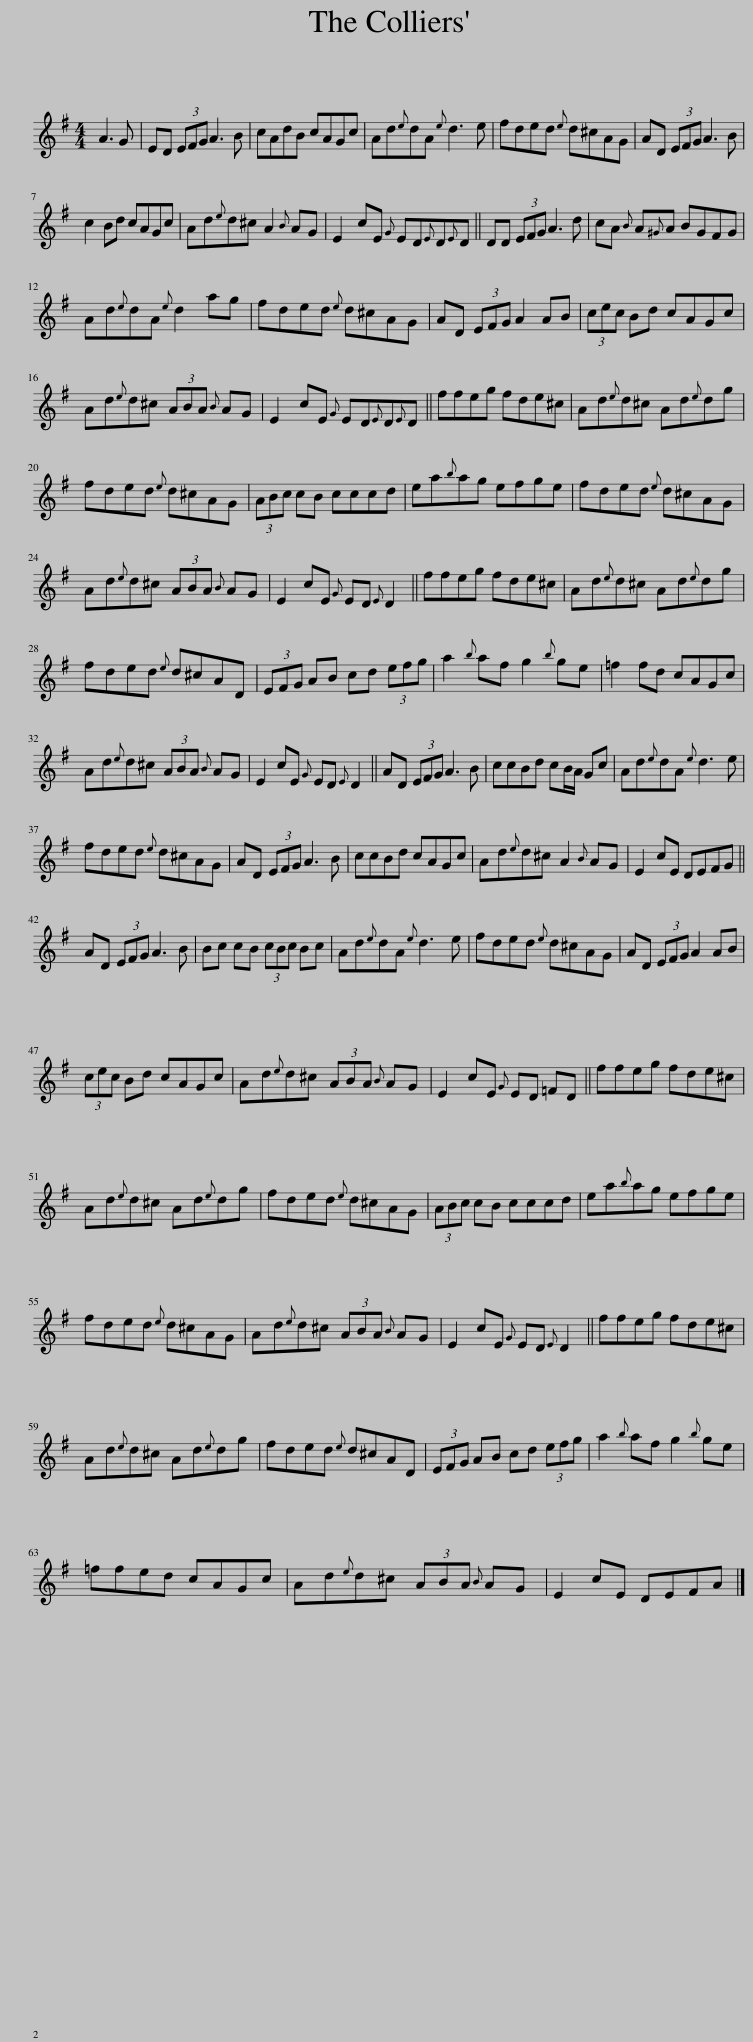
X:1
L:1/8
M:4/4
I:linebreak $
K:G
V:1 treble
V:1
 A3 G | ED (3EFG A3 B | cAdB cAGc | Ad{e}dA{e} d3 e | fded{e} d^cAG | %5
 AD (3EFG A3 B |$ c2 Bd cAGc | Ad{e}d^c A2{B} AG | E2 cE{G} ED{E}D{E}D || DD (3EFG A3 d | %10
 cA{B} A{^G}A BGFG |$ Ad{e}dA{e} d2 ag | fded{e} d^cAG | AD (3EFG A2 AB | (3cec Bd cAGc |$ %15
 Ad{e}d^c (3ABA{B} AG | E2 cE{G} ED{E}D{E}D || ffeg fde^c | Ad{e}d^c Ad{e}dg |$ fded{e} d^cAG | %20
 (3ABc cB cccd | ea{b}ag efge | fded{e} d^cAG |$ Ad{e}d^c (3ABA{B} AG | E2 cE{G} ED{E} D2 || %25
 ffeg fde^c | Ad{e}d^c Ad{e}dg |$ fded{e} d^cAD | (3EFG AB cd (3efg | a2{b} af g2{b} ge | %30
 =f2 fd cAGc |$ Ad{e}d^c (3ABA{B} AG | E2 cE{G} ED{E} D2 || AD (3EFG A3 B | ccBd cB/A/ Gc | %35
 Ad{e}dA{e} d3 e |$ fded{e} d^cAG | AD (3EFG A3 B | ccBd cAGc | Ad{e}d^c A2{B} AG | %40
 E2 cE DEFG ||$ AD (3EFG A3 B | Bc cB (3cBc Bc | Ad{e}dA{e} d3 e | fded{e} d^cAG | %45
 AD (3EFG A2 AB |$ (3cec Bd cAGc | Ad{e}d^c (3ABA{B} AG | E2 cE{G} ED =FD || ffeg fde^c |$ %50
 Ad{e}d^c Ad{e}dg | fded{e} d^cAG | (3ABc cB cccd | ea{b}ag efge |$ fded{e} d^cAG | %55
 Ad{e}d^c (3ABA{B} AG | E2 cE{G} ED{E} D2 || ffeg fde^c |$ Ad{e}d^c Ad{e}dg | fded{e} d^cAD | %60
 (3EFG AB cd (3efg | a2{b} af g2{b} ge |$ =ffed cAGc | Ad{e}d^c (3ABA{B} AG | E2 cE DEFA |] %65
